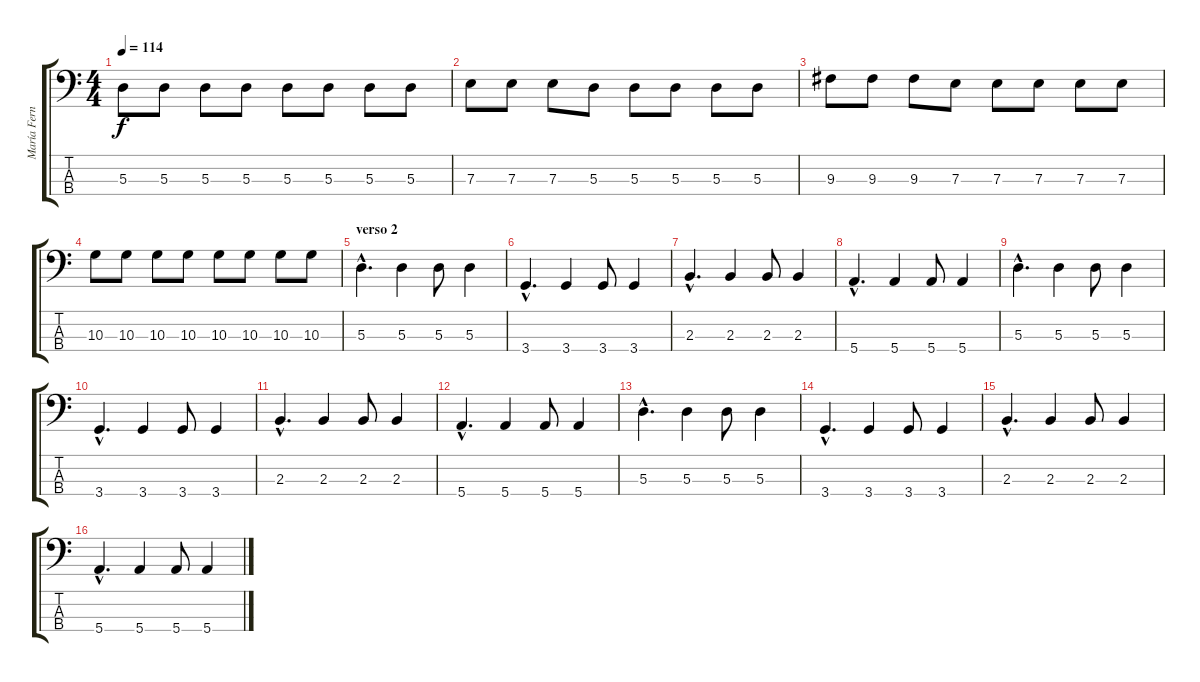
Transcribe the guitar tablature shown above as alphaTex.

\track ("María Fernanda (bajo)" "María Fern") {instrument electricbasspick}
\staff {score tabs}
\tuning (G2 D2 A1 E1) {hide}
\ts (4 4)
\tempo 114
\clef f4
\ks c
5.3.8{dy f} 5.3.8 5.3.8 5.3.8 5.3.8 5.3.8 5.3.8 5.3.8 |
7.3.8 7.3.8 7.3.8 5.3.8 5.3.8 5.3.8 5.3.8 5.3.8 |
9.3.8 9.3.8 9.3.8 7.3.8 7.3.8 7.3.8 7.3.8 7.3.8 |
10.3.8 10.3.8 10.3.8 10.3.8 10.3.8 10.3.8 10.3.8 10.3.8 |
\section ("" "verso 2")
5.3{hac}.4{d} 5.3.4 5.3.8 5.3.4 |
3.4{hac}.4{d} 3.4.4 3.4.8 3.4.4 |
2.3{hac}.4{d} 2.3.4 2.3.8 2.3.4 |
5.4{hac}.4{d} 5.4.4 5.4.8 5.4.4 |
5.3{hac}.4{d} 5.3.4 5.3.8 5.3.4 |
3.4{hac}.4{d} 3.4.4 3.4.8 3.4.4 |
2.3{hac}.4{d} 2.3.4 2.3.8 2.3.4 |
5.4{hac}.4{d} 5.4.4 5.4.8 5.4.4 |
5.3{hac}.4{d} 5.3.4 5.3.8 5.3.4 |
3.4{hac}.4{d} 3.4.4 3.4.8 3.4.4 |
2.3{hac}.4{d} 2.3.4 2.3.8 2.3.4 |
5.4{hac}.4{d} 5.4.4 5.4.8 5.4.4
